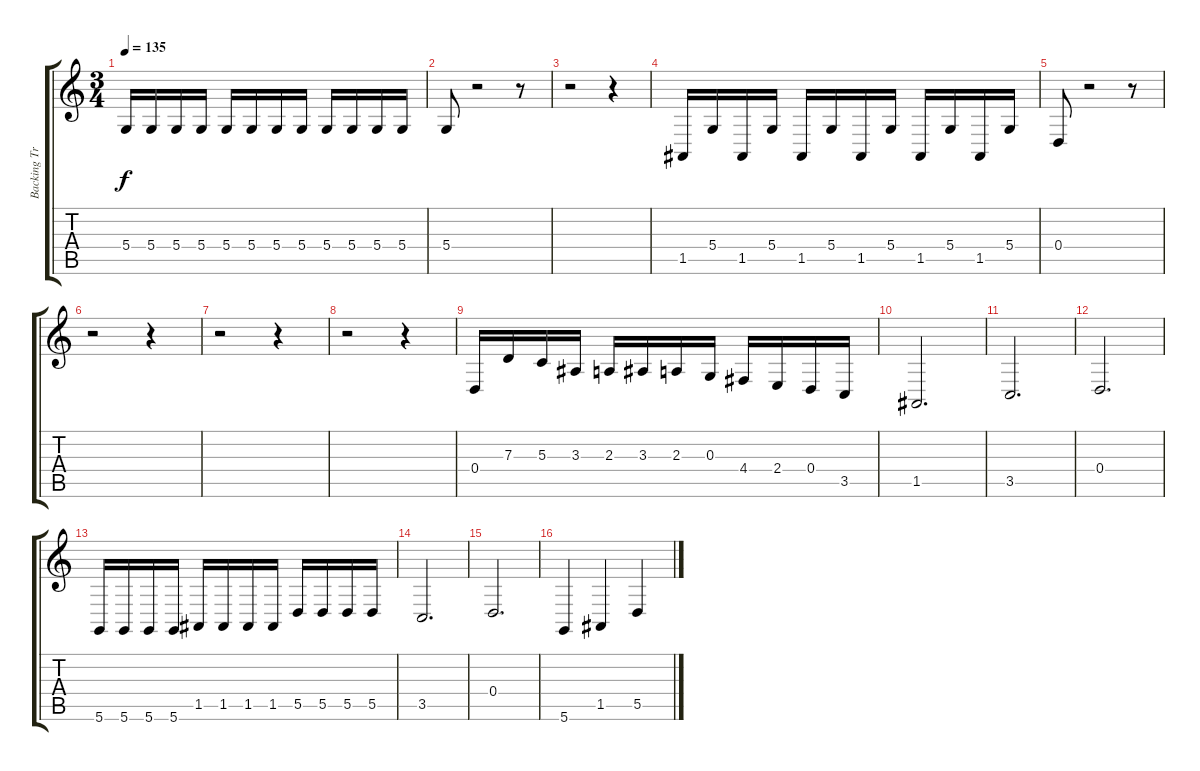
\track ("Backing Track" "Backing Tr") {instrument stringensemble1}
\staff {score tabs}
\tuning (E4 B3 G3 D3 A2 D2) {hide}
\ts (3 4)
\tempo 135
\clef g2
\ks c
5.4.16{dy f} 5.4.16 5.4.16 5.4.16 5.4.16 5.4.16 5.4.16 5.4.16 5.4.16 5.4.16 5.4.16 5.4.16 |
5.4.8 r.2 r.8 |
r.2 r.4 |
1.5.16 5.4.16 1.5.16 5.4.16 1.5.16 5.4.16 1.5.16 5.4.16 1.5.16 5.4.16 1.5.16 5.4.16 |
0.4.8 r.2 r.8 |
r.2 r.4 |
r.2 r.4 |
r.2 r.4 |
0.4.16 7.3.16 5.3.16 3.3.16 2.3.16 3.3.16 2.3.16 0.3.16 4.4.16 2.4.16 0.4.16 3.5.16 |
1.5.2{d} |
3.5.2{d} |
0.4.2{d} |
5.6.16 5.6.16 5.6.16 5.6.16 1.5.16 1.5.16 1.5.16 1.5.16 5.5.16 5.5.16 5.5.16 5.5.16 |
3.5.2{d} |
0.4.2{d} |
5.6.4 1.5.4 5.5.4
